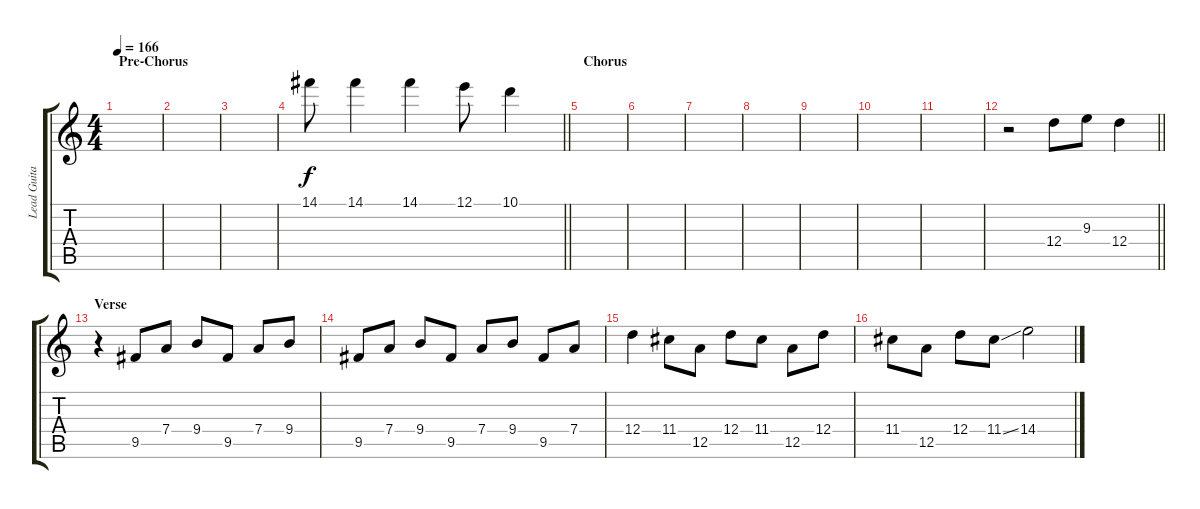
\track ("Lead Guitar" "Lead Guita") {instrument distortionguitar}
\staff {score tabs}
\tuning (E4 B3 G3 D3 A2 D2) {hide}
\ts (4 4)
\section ("" "Pre-Chorus")
\tempo 166
\clef g2
\ks c
|
|
|
\barLineRight lightlight
14.1.8 14.1.4 14.1.4 12.1.8 10.1.4 |
\section ("" "Chorus")
|
|
|
|
|
|
|
\barLineRight lightlight
r.2 12.4.8 9.3.8 12.4.4 |
\section ("" "Verse")
r.4 9.5.8 7.4.8 9.4.8 9.5.8 7.4.8 9.4.8 |
9.5.8 7.4.8 9.4.8 9.5.8 7.4.8 9.4.8 9.5.8 7.4.8 |
12.4.4 11.4.8 12.5.8 12.4.8 11.4.8 12.5.8 12.4.8 |
11.4.8 12.5.8 12.4.8 11.4{ss}.8 14.4.2
